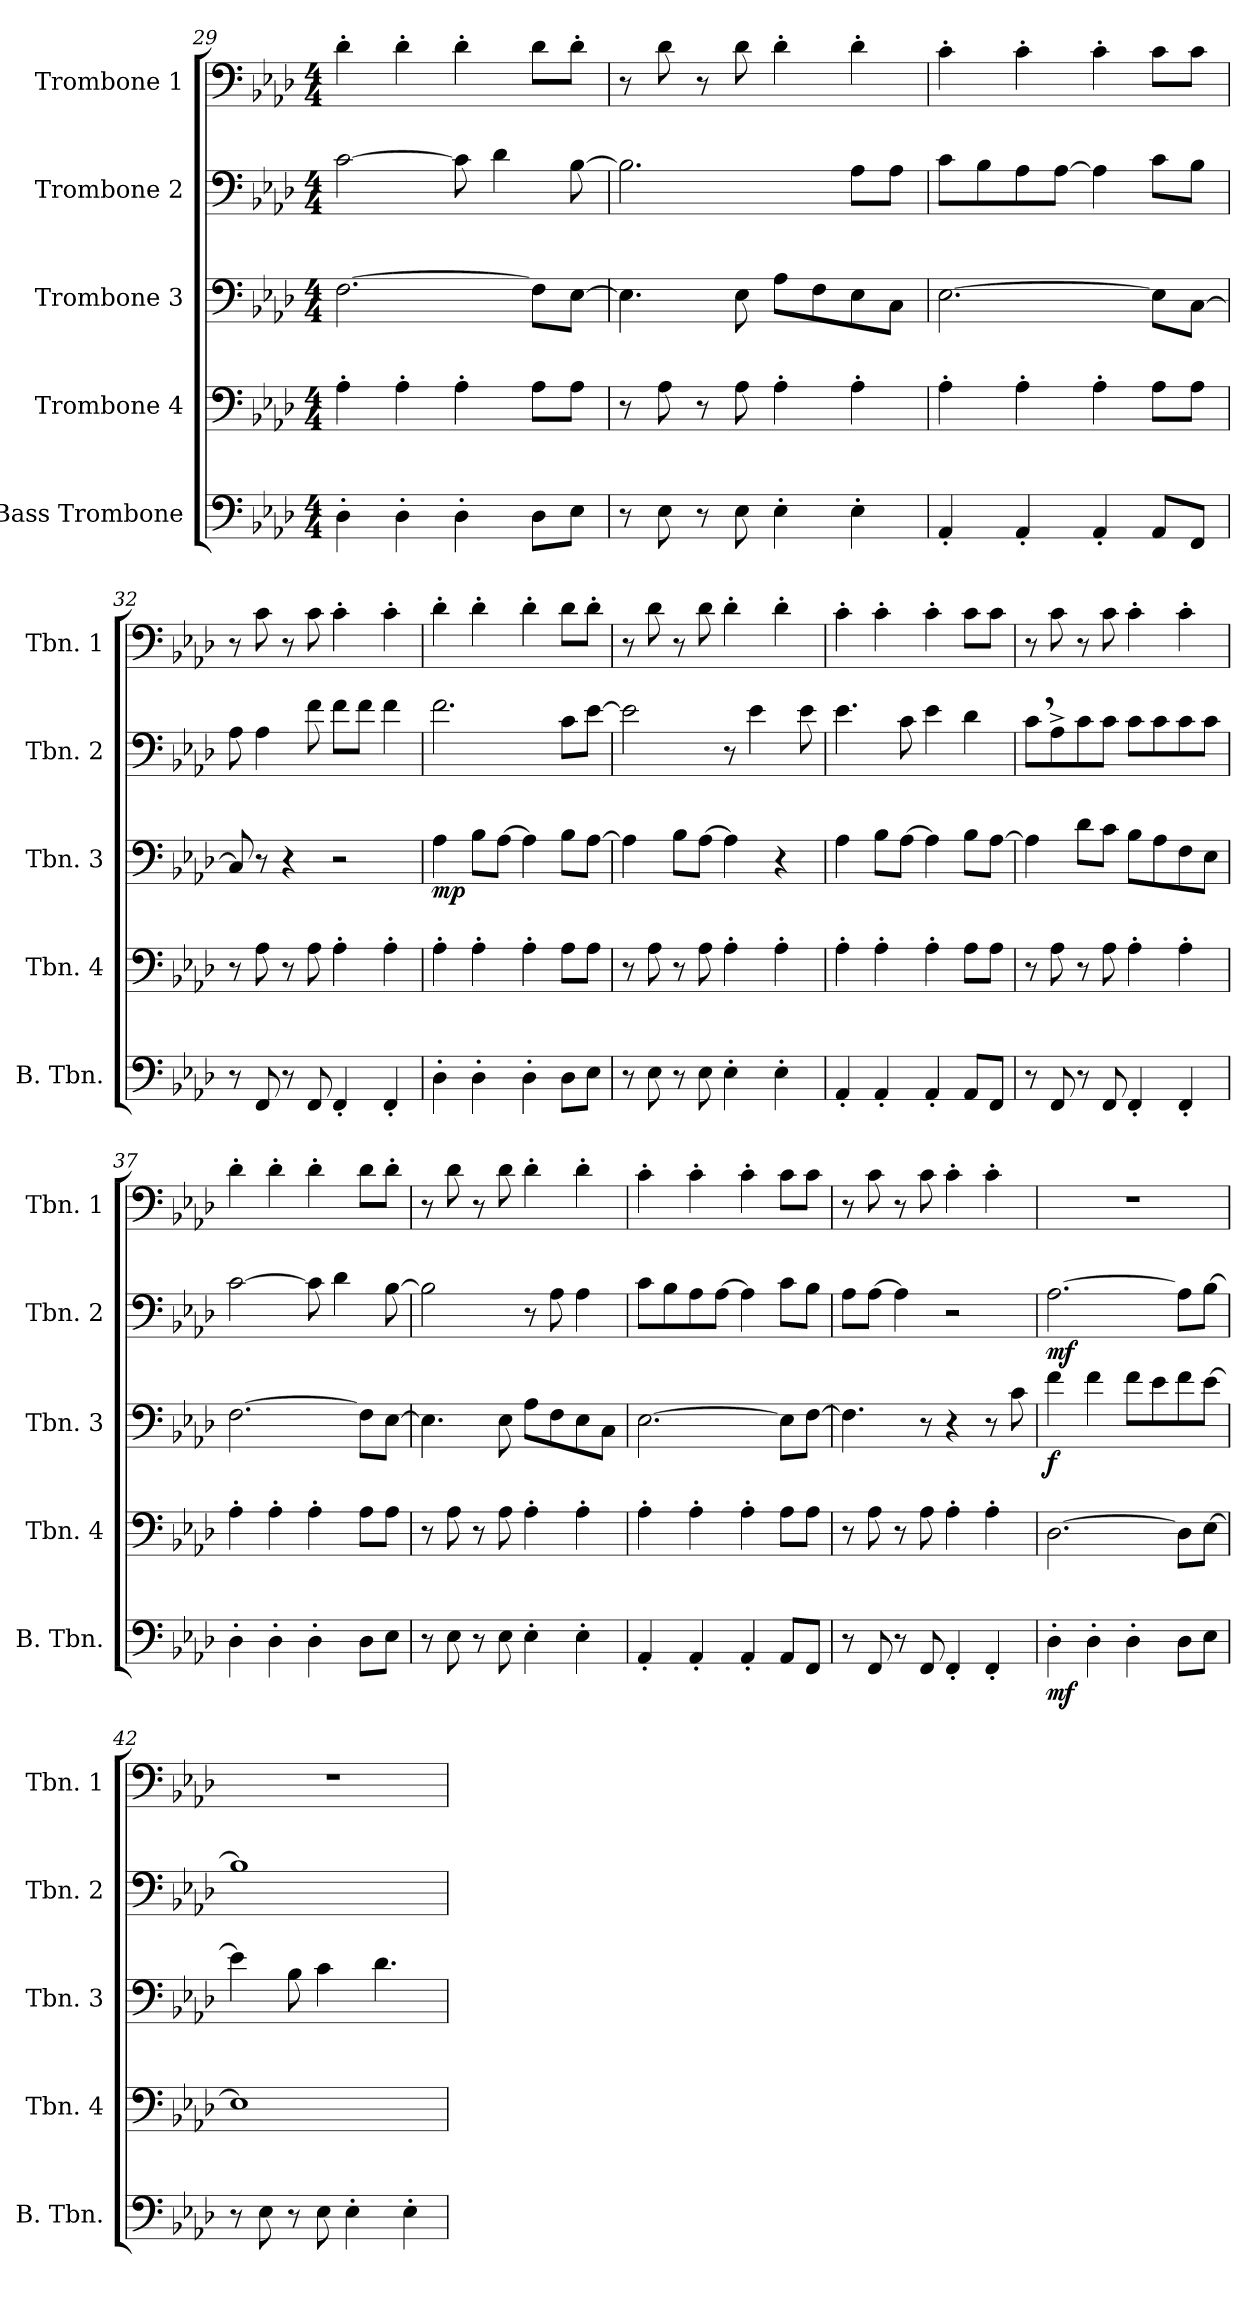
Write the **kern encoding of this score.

**kern	**dynam	**kern	**kern	**dynam	**kern	**dynam	**kern
*part5	*part5	*part4	*part3	*part3	*part2	*part2	*part1
*staff5	*staff5	*staff4	*staff3	*staff3	*staff2	*staff2	*staff1
*I"Bass Trombone	*	*I"Trombone 4	*I"Trombone 3	*	*I"Trombone 2	*	*I"Trombone 1
*I'B. Tbn.	*	*I'Tbn. 4	*I'Tbn. 3	*	*I'Tbn. 2	*	*I'Tbn. 1
*clefF4	*	*clefF4	*clefF4	*	*clefF4	*	*clefF4
*k[b-e-a-d-]	*	*k[b-e-a-d-]	*k[b-e-a-d-]	*	*k[b-e-a-d-]	*	*k[b-e-a-d-]
*M4/4	*	*M4/4	*M4/4	*	*M4/4	*	*M4/4
=29	=29	=29	=29	=29	=29	=29	=29
4D-'\	.	4A-'\	[2.F\	.	[2c\	.	4d-'\
4D-'\	.	4A-'\	.	.	.	.	4d-'\
4D-'\	.	4A-'\	.	.	8c\]	.	4d-'\
.	.	.	.	.	4d-\	.	.
8D-\L	.	8A-\L	8F\L]	.	.	.	8d-\L
8E-\J	.	8A-\J	[8E-\J	.	[8B-\	.	8d-'\J
=30	=30	=30	=30	=30	=30	=30	=30
8r	.	8r	4.E-\]	.	2.B-\]	.	8r
8E-\	.	8A-\	.	.	.	.	8d-\
8r	.	8r	.	.	.	.	8r
8E-\	.	8A-\	8E-\	.	.	.	8d-\
4E-'\	.	4A-'\	8A-\L	.	.	.	4d-'\
.	.	.	8F\	.	.	.	.
4E-'\	.	4A-'\	8E-\	.	8A-\L	.	4d-'\
.	.	.	8C\J	.	8A-\J	.	.
=31	=31	=31	=31	=31	=31	=31	=31
4AA-'/	.	4A-'\	[2.E-\	.	8c\L	.	4c'\
.	.	.	.	.	8B-\	.	.
4AA-'/	.	4A-'\	.	.	8A-\	.	4c'\
.	.	.	.	.	[8A-\J	.	.
4AA-'/	.	4A-'\	.	.	4A-\]	.	4c'\
8AA-/L	.	8A-\L	8E-\L]	.	8c\L	.	8c\L
8FF/J	.	8A-\J	[8C\J	.	8B-\J	.	8c\J
!!LO:LB:g=z
=32	=32	=32	=32	=32	=32	=32	=32
8r	.	8r	8C/]	.	8A-\	.	8r
8FF/	.	8A-\	8r	.	4A-\	.	8c\
8r	.	8r	4r	.	.	.	8r
8FF/	.	8A-\	.	.	8f\	.	8c\
4FF'/	.	4A-'\	2r	.	8f\L	.	4c'\
.	.	.	.	.	8f\J	.	.
4FF'/	.	4A-'\	.	.	4f\	.	4c'\
=33	=33	=33	=33	=33	=33	=33	=33
!	!	!	!	!LO:DY:b	!	!	!
4D-'\	.	4A-'\	4A-\	mp	2.f\	.	4d-'\
4D-'\	.	4A-'\	8B-\L	.	.	.	4d-'\
.	.	.	[8A-\J	.	.	.	.
4D-'\	.	4A-'\	4A-\]	.	.	.	4d-'\
8D-\L	.	8A-\L	8B-\L	.	8c\L	.	8d-\L
8E-\J	.	8A-\J	[8A-\J	.	[8e-\J	.	8d-'\J
=34	=34	=34	=34	=34	=34	=34	=34
8r	.	8r	4A-\]	.	2e-\]	.	8r
8E-\	.	8A-\	.	.	.	.	8d-\
8r	.	8r	8B-\L	.	.	.	8r
8E-\	.	8A-\	[8A-\J	.	.	.	8d-\
4E-'\	.	4A-'\	4A-\]	.	8r	.	4d-'\
.	.	.	.	.	4e-\	.	.
4E-'\	.	4A-'\	4r	.	.	.	4d-'\
.	.	.	.	.	8e-\	.	.
=35	=35	=35	=35	=35	=35	=35	=35
4AA-'/	.	4A-'\	4A-\	.	4.e-\	.	4c'\
4AA-'/	.	4A-'\	8B-\L	.	.	.	4c'\
.	.	.	[8A-\J	.	8c\	.	.
4AA-'/	.	4A-'\	4A-\]	.	4e-\	.	4c'\
8AA-/L	.	8A-\L	8B-\L	.	4d-\	.	8c\L
8FF/J	.	8A-\J	[8A-\J	.	.	.	8c\J
!!LO:PB:g=z
=36	=36	=36	=36	=36	=36	=36	=36
8r	.	8r	4A-\]	.	8c,\L	.	8r
8FF/	.	8A-\	.	.	8A-^\	.	8c\
8r	.	8r	8d-\L	.	8c\	.	8r
8FF/	.	8A-\	8c\J	.	8c\J	.	8c\
4FF'/	.	4A-'\	8B-\L	.	8c\L	.	4c'\
.	.	.	8A-\	.	8c\	.	.
4FF'/	.	4A-'\	8F\	.	8c\	.	4c'\
.	.	.	8E-\J	.	8c\J	.	.
=37	=37	=37	=37	=37	=37	=37	=37
4D-'\	.	4A-'\	[2.F\	.	[2c\	.	4d-'\
4D-'\	.	4A-'\	.	.	.	.	4d-'\
4D-'\	.	4A-'\	.	.	8c\]	.	4d-'\
.	.	.	.	.	4d-\	.	.
8D-\L	.	8A-\L	8F\L]	.	.	.	8d-\L
8E-\J	.	8A-\J	[8E-\J	.	[8B-\	.	8d-'\J
=38	=38	=38	=38	=38	=38	=38	=38
8r	.	8r	4.E-\]	.	2B-\]	.	8r
8E-\	.	8A-\	.	.	.	.	8d-\
8r	.	8r	.	.	.	.	8r
8E-\	.	8A-\	8E-\	.	.	.	8d-\
4E-'\	.	4A-'\	8A-\L	.	8r	.	4d-'\
.	.	.	8F\	.	8A-\	.	.
4E-'\	.	4A-'\	8E-\	.	4A-\	.	4d-'\
.	.	.	8C\J	.	.	.	.
=39	=39	=39	=39	=39	=39	=39	=39
4AA-'/	.	4A-'\	[2.E-\	.	8c\L	.	4c'\
.	.	.	.	.	8B-\	.	.
4AA-'/	.	4A-'\	.	.	8A-\	.	4c'\
.	.	.	.	.	[8A-\J	.	.
4AA-'/	.	4A-'\	.	.	4A-\]	.	4c'\
8AA-/L	.	8A-\L	8E-\L]	.	8c\L	.	8c\L
8FF/J	.	8A-\J	[8F\J	.	8B-\J	.	8c\J
!!LO:LB:g=z
=40	=40	=40	=40	=40	=40	=40	=40
8r	.	8r	4.F\]	.	8A-\L	.	8r
8FF/	.	8A-\	.	.	[8A-\J	.	8c\
8r	.	8r	.	.	4A-\]	.	8r
8FF/	.	8A-\	8r	.	.	.	8c\
4FF'/	.	4A-'\	4r	.	2r	.	4c'\
4FF'/	.	4A-'\	8r	.	.	.	4c'\
.	.	.	8c\	.	.	.	.
=41	=41	=41	=41	=41	=41	=41	=41
!	!LO:DY:b	!	!	!LO:DY:b	!	!LO:DY:b	!
4D-'\	mf	[2.D-\	4f\	f	[2.A-\	mf	1r
4D-'\	.	.	4f\	.	.	.	.
4D-'\	.	.	8f\L	.	.	.	.
.	.	.	8e-\	.	.	.	.
8D-\L	.	8D-\L]	8f\	.	8A-\L]	.	.
8E-\J	.	[8E-\J	[8e-\J	.	[8B-\J	.	.
=42	=42	=42	=42	=42	=42	=42	=42
8r	.	1E-]	4e-\]	.	1B-]	.	1r
8E-\	.	.	.	.	.	.	.
8r	.	.	8B-\	.	.	.	.
8E-\	.	.	4c\	.	.	.	.
4E-'\	.	.	.	.	.	.	.
.	.	.	4.d-\	.	.	.	.
4E-'\	.	.	.	.	.	.	.
=	=	=	=	=	=	=	=
*-	*-	*-	*-	*-	*-	*-	*-
